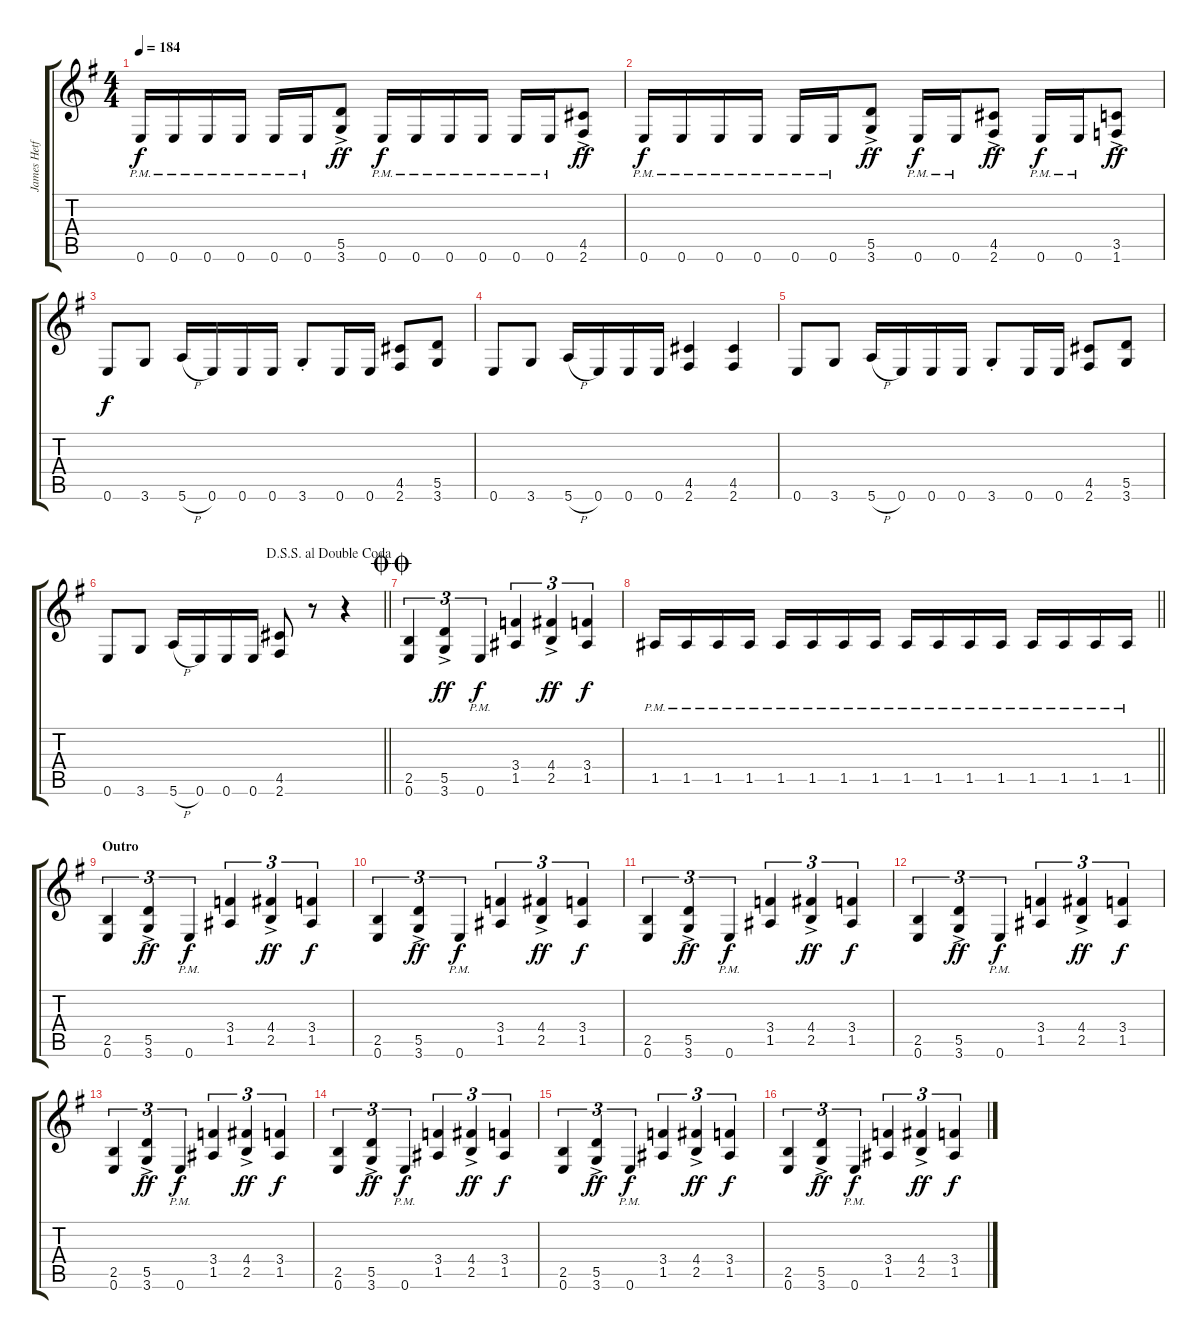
\track ("James Hetfield" "James Hetf") {instrument distortionguitar}
\staff {score tabs}
\tuning (E4 B3 G3 D3 A2 E2) {hide}
\ts (4 4)
\tempo 184
\clef g2
\ks g
0.6{pm}.16{dy f} 0.6{pm}.16 0.6{pm}.16 0.6{pm}.16 0.6{pm}.16 0.6{pm}.16 (5.5{ac} 3.6{ac}).8{dy ff} 0.6{pm}.16{dy f} 0.6{pm}.16 0.6{pm}.16 0.6{pm}.16 0.6{pm}.16 0.6{pm}.16 (4.5{ac} 2.6{ac}).8{dy ff} |
0.6{pm}.16{dy f} 0.6{pm}.16 0.6{pm}.16 0.6{pm}.16 0.6{pm}.16 0.6{pm}.16 (5.5{ac} 3.6{ac}).8{dy ff} 0.6{pm}.16{dy f} 0.6{pm}.16 (4.5{ac} 2.6{ac}).8{dy ff} 0.6{pm}.16{dy f} 0.6{pm}.16 (3.5{ac} 1.6{ac}).8{dy ff} |
0.6.8{dy f} 3.6.8 5.6{h}.16 0.6.16 0.6.16 0.6.16 3.6{st}.8 0.6.16 0.6.16 (4.5 2.6).8 (5.5 3.6).8 |
0.6.8 3.6.8 5.6{h}.16 0.6.16 0.6.16 0.6.16 (4.5 2.6).4 (4.5 2.6).4 |
0.6.8 3.6.8 5.6{h}.16 0.6.16 0.6.16 0.6.16 3.6{st}.8 0.6.16 0.6.16 (4.5 2.6).8 (5.5 3.6).8 |
\jump dalsegnosegnoaldoublecoda
\barLineRight lightlight
0.6.8 3.6.8 5.6{h}.16 0.6.16 0.6.16 0.6.16 (4.5 2.6).8 r.8 r.4 |
\jump doublecoda
(2.5 0.6).4{tu (3 2)} (5.5{ac} 3.6{ac}).4{tu (3 2) dy ff} 0.6{pm}.4{tu (3 2) dy f} (3.4 1.5).4{tu (3 2)} (4.4{ac} 2.5{ac}).4{tu (3 2) dy ff} (3.4 1.5).4{tu (3 2) dy f} |
\barLineRight lightlight
1.5{pm}.16 1.5{pm}.16 1.5{pm}.16 1.5{pm}.16 1.5{pm}.16 1.5{pm}.16 1.5{pm}.16 1.5{pm}.16 1.5{pm}.16 1.5{pm}.16 1.5{pm}.16 1.5{pm}.16 1.5{pm}.16 1.5{pm}.16 1.5{pm}.16 1.5{pm}.16 |
\section ("" "Outro")
(2.5 0.6).4{tu (3 2)} (5.5{ac} 3.6{ac}).4{tu (3 2) dy ff} 0.6{pm}.4{tu (3 2) dy f} (3.4 1.5).4{tu (3 2)} (4.4{ac} 2.5{ac}).4{tu (3 2) dy ff} (3.4 1.5).4{tu (3 2) dy f} |
(2.5 0.6).4{tu (3 2)} (5.5{ac} 3.6{ac}).4{tu (3 2) dy ff} 0.6{pm}.4{tu (3 2) dy f} (3.4 1.5).4{tu (3 2)} (4.4{ac} 2.5{ac}).4{tu (3 2) dy ff} (3.4 1.5).4{tu (3 2) dy f} |
(2.5 0.6).4{tu (3 2)} (5.5{ac} 3.6{ac}).4{tu (3 2) dy ff} 0.6{pm}.4{tu (3 2) dy f} (3.4 1.5).4{tu (3 2)} (4.4{ac} 2.5{ac}).4{tu (3 2) dy ff} (3.4 1.5).4{tu (3 2) dy f} |
(2.5 0.6).4{tu (3 2)} (5.5{ac} 3.6{ac}).4{tu (3 2) dy ff} 0.6{pm}.4{tu (3 2) dy f} (3.4 1.5).4{tu (3 2)} (4.4{ac} 2.5{ac}).4{tu (3 2) dy ff} (3.4 1.5).4{tu (3 2) dy f} |
(2.5 0.6).4{tu (3 2)} (5.5{ac} 3.6{ac}).4{tu (3 2) dy ff} 0.6{pm}.4{tu (3 2) dy f} (3.4 1.5).4{tu (3 2)} (4.4{ac} 2.5{ac}).4{tu (3 2) dy ff} (3.4 1.5).4{tu (3 2) dy f} |
(2.5 0.6).4{tu (3 2)} (5.5{ac} 3.6{ac}).4{tu (3 2) dy ff} 0.6{pm}.4{tu (3 2) dy f} (3.4 1.5).4{tu (3 2)} (4.4{ac} 2.5{ac}).4{tu (3 2) dy ff} (3.4 1.5).4{tu (3 2) dy f} |
(2.5 0.6).4{tu (3 2)} (5.5{ac} 3.6{ac}).4{tu (3 2) dy ff} 0.6{pm}.4{tu (3 2) dy f} (3.4 1.5).4{tu (3 2)} (4.4{ac} 2.5{ac}).4{tu (3 2) dy ff} (3.4 1.5).4{tu (3 2) dy f} |
(2.5 0.6).4{tu (3 2)} (5.5{ac} 3.6{ac}).4{tu (3 2) dy ff} 0.6{pm}.4{tu (3 2) dy f} (3.4 1.5).4{tu (3 2)} (4.4{ac} 2.5{ac}).4{tu (3 2) dy ff} (3.4 1.5).4{tu (3 2) dy f}
